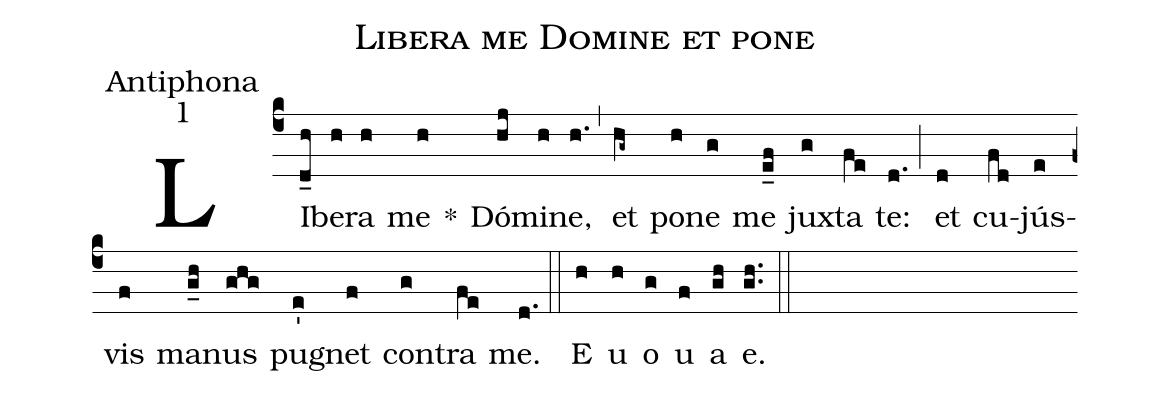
name:Libera me Domine et pone;
office-part:Antiphona;
mode:1;
%%
(c4) LI(d_h)be(h)ra(h) me(h) *() Dó(hj)mi(h)ne,(h.) (,) et(hg~) po(h)ne(g) me(e_f) jux(g)ta(fe) te:(d.) (;) et(d) cu(fd)jús(e)vis(f) ma(g_h)nus(ghg) pu(e')gnet(f) con(g)tra(fe) me.(d.) (::) <eu>E(h) u(h) o(g) u(f) a(gh) e.</eu>(gh..) (::)
